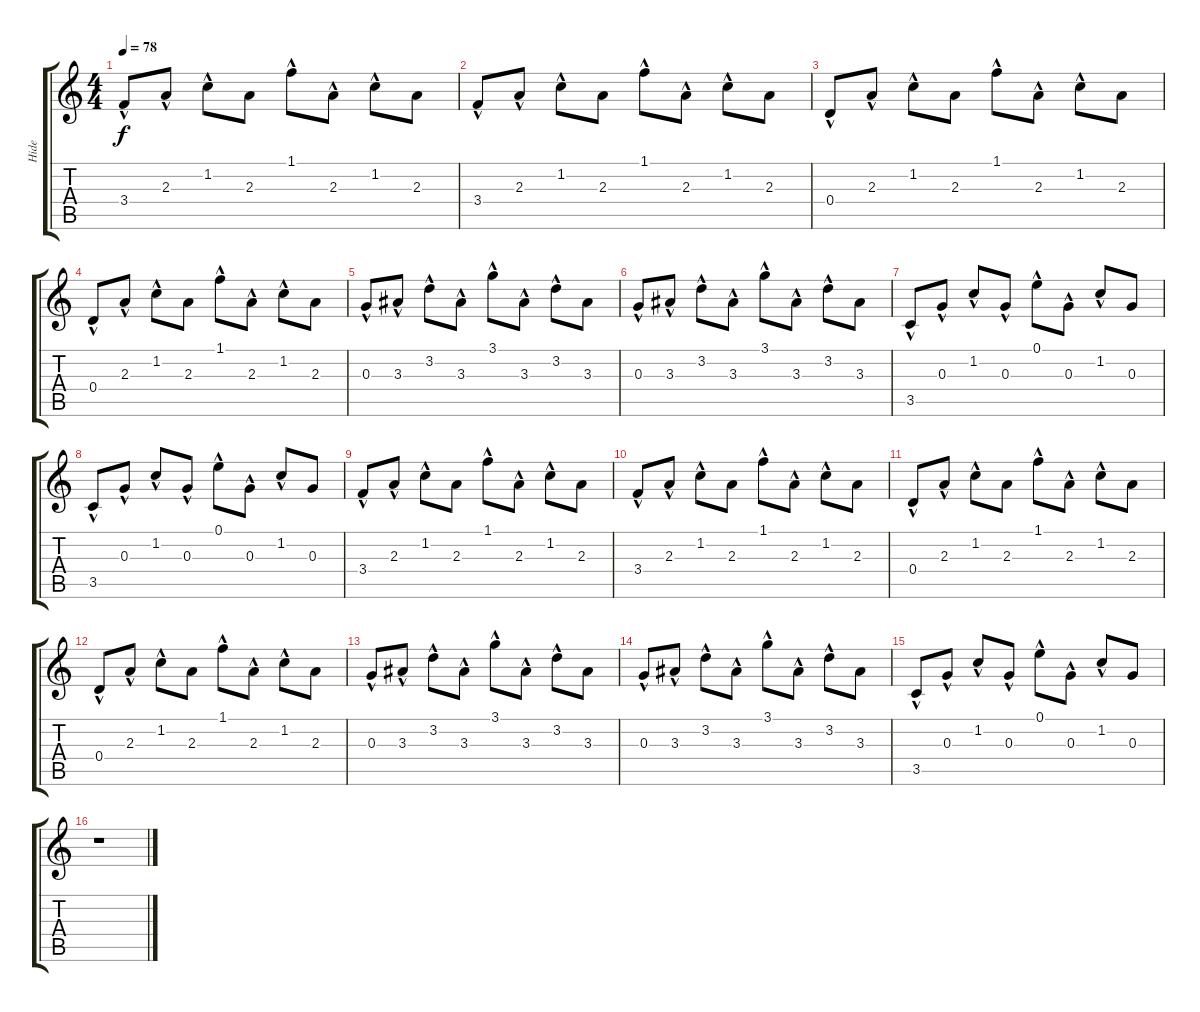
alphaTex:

\track ("Hide" "Hide") {instrument distortionguitar}
\staff {score tabs}
\tuning (E4 B3 G3 D3 A2 E2) {hide}
\ts (4 4)
\tempo 78
\clef g2
\ks c
3.4{hac}.8{dy f} 2.3{hac}.8 1.2{hac}.8 2.3.8 1.1{hac}.8 2.3{hac}.8 1.2{hac}.8 2.3.8 |
3.4{hac}.8 2.3{hac}.8 1.2{hac}.8 2.3.8 1.1{hac}.8 2.3{hac}.8 1.2{hac}.8 2.3.8 |
0.4{hac}.8 2.3{hac}.8 1.2{hac}.8 2.3.8 1.1{hac}.8 2.3{hac}.8 1.2{hac}.8 2.3.8 |
0.4{hac}.8 2.3{hac}.8 1.2{hac}.8 2.3.8 1.1{hac}.8 2.3{hac}.8 1.2{hac}.8 2.3.8 |
0.3{hac}.8 3.3{hac}.8 3.2{hac}.8 3.3{hac}.8 3.1{hac}.8 3.3{hac}.8 3.2{hac}.8 3.3.8 |
0.3{hac}.8 3.3{hac}.8 3.2{hac}.8 3.3{hac}.8 3.1{hac}.8 3.3{hac}.8 3.2{hac}.8 3.3.8 |
3.5{hac}.8 0.3{hac}.8 1.2{hac}.8 0.3{hac}.8 0.1{hac}.8 0.3{hac}.8 1.2{hac}.8 0.3.8 |
3.5{hac}.8 0.3{hac}.8 1.2{hac}.8 0.3{hac}.8 0.1{hac}.8 0.3{hac}.8 1.2{hac}.8 0.3.8 |
3.4{hac}.8 2.3{hac}.8 1.2{hac}.8 2.3.8 1.1{hac}.8 2.3{hac}.8 1.2{hac}.8 2.3.8 |
3.4{hac}.8 2.3{hac}.8 1.2{hac}.8 2.3.8 1.1{hac}.8 2.3{hac}.8 1.2{hac}.8 2.3.8 |
0.4{hac}.8 2.3{hac}.8 1.2{hac}.8 2.3.8 1.1{hac}.8 2.3{hac}.8 1.2{hac}.8 2.3.8 |
0.4{hac}.8 2.3{hac}.8 1.2{hac}.8 2.3.8 1.1{hac}.8 2.3{hac}.8 1.2{hac}.8 2.3.8 |
0.3{hac}.8 3.3{hac}.8 3.2{hac}.8 3.3{hac}.8 3.1{hac}.8 3.3{hac}.8 3.2{hac}.8 3.3.8 |
0.3{hac}.8 3.3{hac}.8 3.2{hac}.8 3.3{hac}.8 3.1{hac}.8 3.3{hac}.8 3.2{hac}.8 3.3.8 |
3.5{hac}.8 0.3{hac}.8 1.2{hac}.8 0.3{hac}.8 0.1{hac}.8 0.3{hac}.8 1.2{hac}.8 0.3.8 |
r.1
